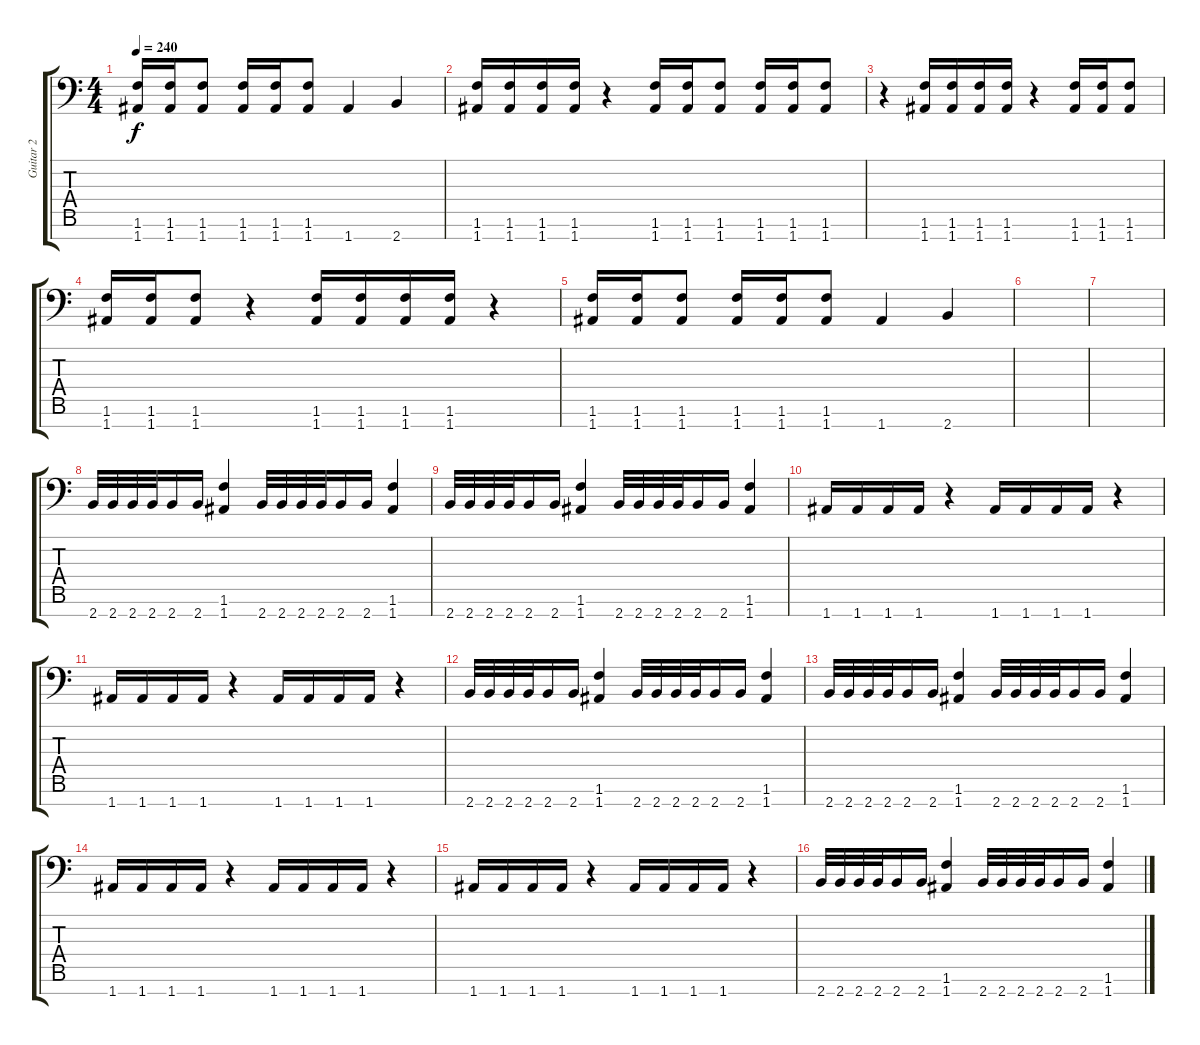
\track ("Guitar 2" "Guitar 2") {instrument distortionguitar}
\staff {score tabs}
\tuning (E4 B3 Gb3 D3 A2 E2 A1) {hide}
\ts (4 4)
\tempo 240
\clef f4
\ks c
(1.6 1.7).16{dy f} (1.6 1.7).16 (1.6 1.7).8 (1.6 1.7).16 (1.6 1.7).16 (1.6 1.7).8 1.7.4 2.7.4 |
(1.6 1.7).16 (1.6 1.7).16 (1.6 1.7).16 (1.6 1.7).16 r.4 (1.6 1.7).16 (1.6 1.7).16 (1.6 1.7).8 (1.6 1.7).16 (1.6 1.7).16 (1.6 1.7).8 |
r.4 (1.6 1.7).16 (1.6 1.7).16 (1.6 1.7).16 (1.6 1.7).16 r.4 (1.6 1.7).16 (1.6 1.7).16 (1.6 1.7).8 |
(1.6 1.7).16 (1.6 1.7).16 (1.6 1.7).8 r.4 (1.6 1.7).16 (1.6 1.7).16 (1.6 1.7).16 (1.6 1.7).16 r.4 |
(1.6 1.7).16 (1.6 1.7).16 (1.6 1.7).8 (1.6 1.7).16 (1.6 1.7).16 (1.6 1.7).8 1.7.4 2.7.4 |
|
|
2.7.32 2.7.32 2.7.32 2.7.32 2.7.16 2.7.16 (1.6 1.7).4 2.7.32 2.7.32 2.7.32 2.7.32 2.7.16 2.7.16 (1.6 1.7).4 |
2.7.32 2.7.32 2.7.32 2.7.32 2.7.16 2.7.16 (1.6 1.7).4 2.7.32 2.7.32 2.7.32 2.7.32 2.7.16 2.7.16 (1.6 1.7).4 |
1.7.16 1.7.16 1.7.16 1.7.16 r.4 1.7.16 1.7.16 1.7.16 1.7.16 r.4 |
1.7.16 1.7.16 1.7.16 1.7.16 r.4 1.7.16 1.7.16 1.7.16 1.7.16 r.4 |
2.7.32 2.7.32 2.7.32 2.7.32 2.7.16 2.7.16 (1.6 1.7).4 2.7.32 2.7.32 2.7.32 2.7.32 2.7.16 2.7.16 (1.6 1.7).4 |
2.7.32 2.7.32 2.7.32 2.7.32 2.7.16 2.7.16 (1.6 1.7).4 2.7.32 2.7.32 2.7.32 2.7.32 2.7.16 2.7.16 (1.6 1.7).4 |
1.7.16 1.7.16 1.7.16 1.7.16 r.4 1.7.16 1.7.16 1.7.16 1.7.16 r.4 |
1.7.16 1.7.16 1.7.16 1.7.16 r.4 1.7.16 1.7.16 1.7.16 1.7.16 r.4 |
2.7.32 2.7.32 2.7.32 2.7.32 2.7.16 2.7.16 (1.6 1.7).4 2.7.32 2.7.32 2.7.32 2.7.32 2.7.16 2.7.16 (1.6 1.7).4
